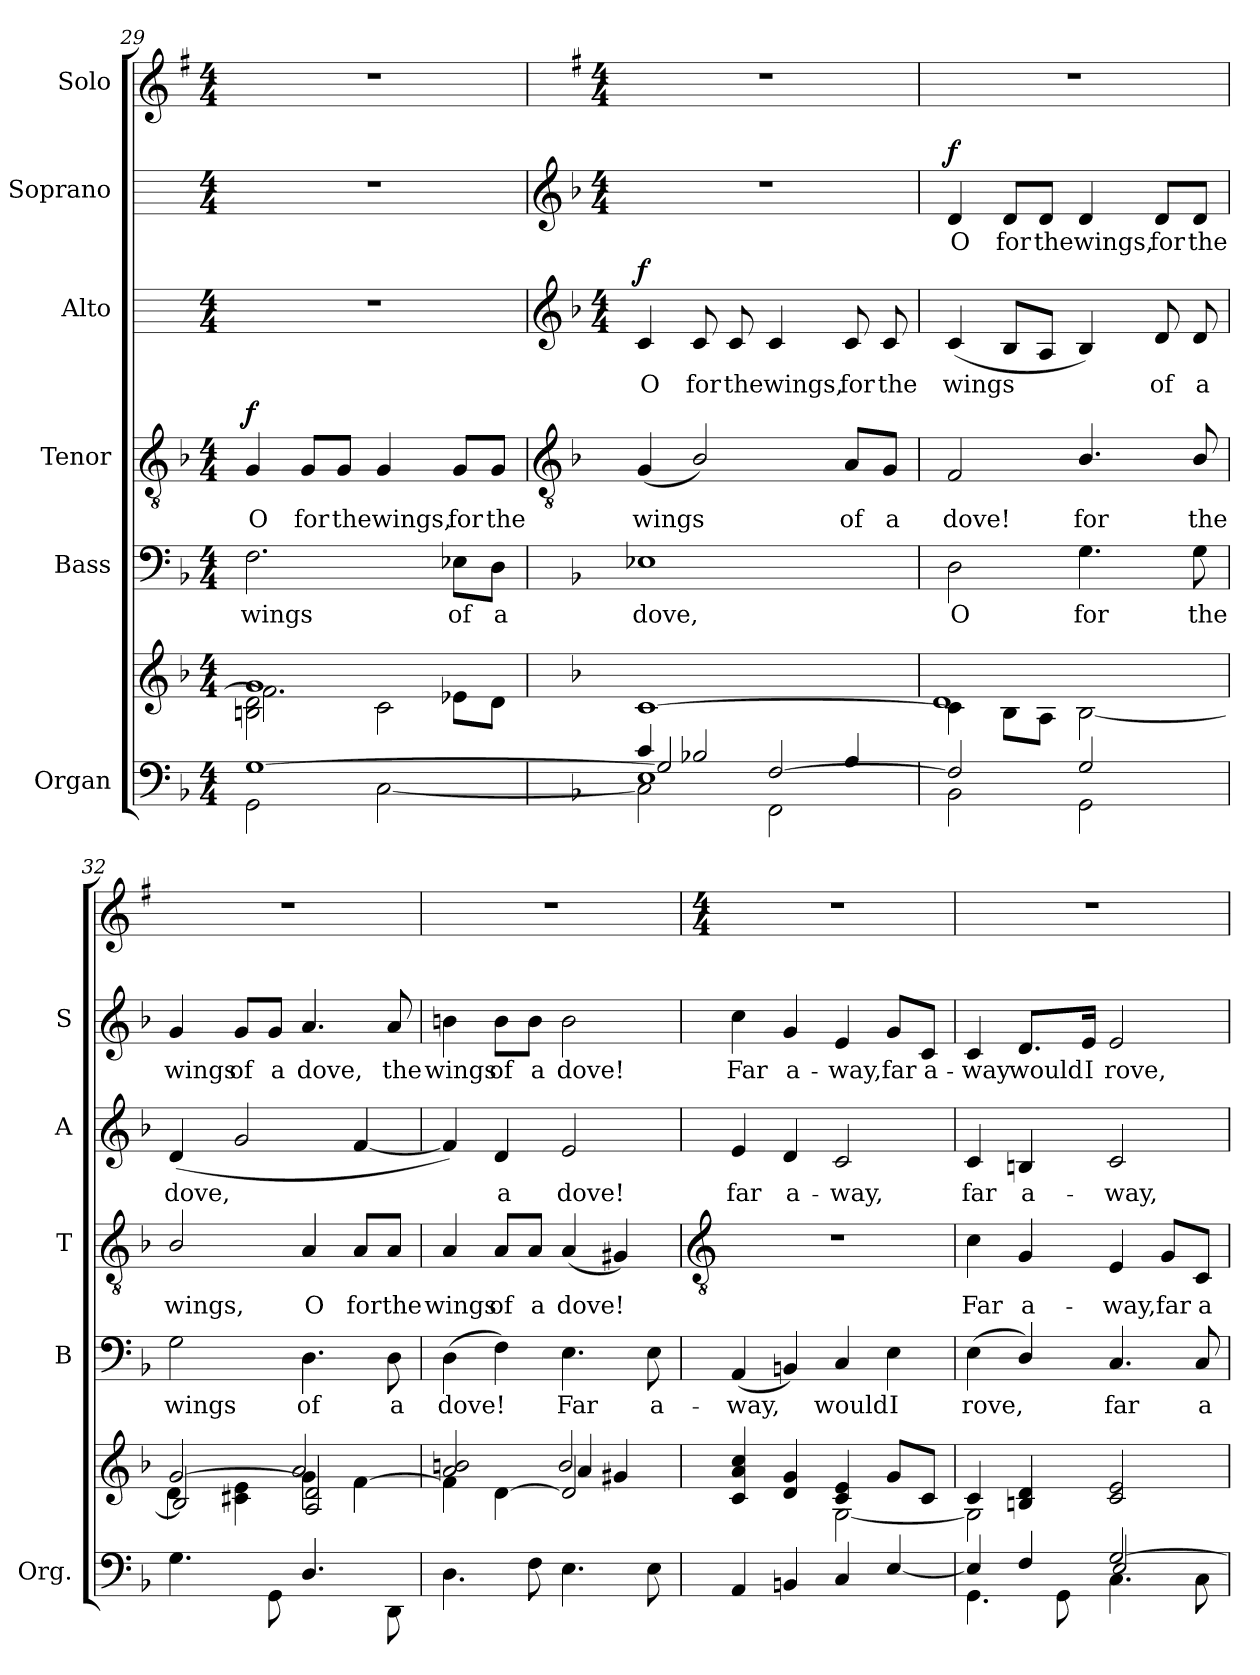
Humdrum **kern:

**kern	**kern	**kern	**text	**kern	**text	**dynam	**kern	**text	**dynam	**kern	**text	**dynam	**kern
*part6	*part6	*part5	*part5	*part4	*part4	*part4	*part3	*part3	*part3	*part2	*part2	*part2	*part1
*staff7	*staff6	*staff5	*staff5	*staff4	*staff4	*staff4	*staff3	*staff3	*staff3	*staff2	*staff2	*staff2	*staff1
*I"Organ	*	*I"Bass	*	*I"Tenor	*	*	*I"Alto	*	*	*I"Soprano	*	*	*I"Solo
*I'Org.	*	*I'B	*	*I'T	*	*	*I'A	*	*	*I'S	*	*	*
*clefF4	*clefG2	*clefF4	*	*clefGv2	*	*	*	*	*	*	*	*	*clefG2
*	*	*	*	*	*	*	*	*	*	*	*	*	*ITrd1c2
*k[b-]	*k[b-]	*k[b-]	*	*k[b-]	*	*	*	*	*	*	*	*	*k[b-]
*F:	*F:	*F:	*	*F:	*	*	*	*	*	*	*	*	*F:
*M4/4	*M4/4	*M4/4	*	*M4/4	*	*	*M4/4	*	*	*M4/4	*	*	*M4/4
=29	=29	=29	=29	=29	=29	=29	=29	=29	=29	=29	=29	=29	=29
*^	*^	*	*	*	*	*	*	*	*	*	*	*	*
*	*	*	*^	*	*	*	*	*	*	*	*	*	*	*	*
!	!	!	!	!	!	!LO:LY:b	!	!LO:LY:b	!LO:DY:b	!	!	!	!	!	!	!
[1G/	2GG\	1g/	2.f]	2Bn\ 2d\	2.F	wings	4G	O	f	1r	.	.	1r	.	.	1r
!	!	!	!	!	!	!	!	!LO:LY:b	!	!	!	!	!	!	!	!
.	.	.	.	.	.	.	8G/L	for	.	.	.	.	.	.	.	.
!	!	!	!	!	!	!	!	!LO:LY:b	!	!	!	!	!	!	!	!
.	.	.	.	.	.	.	8G/J	the	.	.	.	.	.	.	.	.
!	!	!	!	!	!	!	!	!LO:LY:b	!	!	!	!	!	!	!	!
.	[2C\	.	.	2c\	.	.	4G	wings,	.	.	.	.	.	.	.	.
!	!	!	!	!	!	!LO:LY:b	!	!LO:LY:b	!	!	!	!	!	!	!	!
.	.	.	8e-XL	.	8E-X\L	of	8G/L	for	.	.	.	.	.	.	.	.
!	!	!	!	!	!	!LO:LY:b	!	!LO:LY:b	!	!	!	!	!	!	!	!
.	.	.	8dJ	.	8D\J	a	8G/J	the	.	.	.	.	.	.	.	.
*v	*v	*	*	*	*	*	*	*	*	*	*	*	*	*	*	*
*	*v	*v	*v	*	*	*	*	*	*	*	*	*	*	*	*
!!LO:LB:g=z
=30	=30	=30	=30	=30	=30	=30	=30	=30	=30	=30	=30	=30	=30
*	*	*	*	*clefGv2	*	*	*clefG2	*	*	*clefG2	*	*	*
*	*	*	*	*	*	*	*k[b-]	*	*	*k[b-]	*	*	*
*	*	*	*	*	*	*	*F:	*	*	*F:	*	*	*
*	*	*	*	*	*	*	*M4/4	*	*	*M4/4	*	*	*M4/4
*^	*^	*	*	*	*	*	*	*	*	*	*	*	*
*	*^	*	*	*	*	*	*	*	*	*	*	*	*	*	*
*	*	*^	*	*	*	*	*	*	*	*	*	*	*	*	*	*
!	!	!	!	!	!	!	!LO:LY:b	!	!LO:LY:b	!	!	!LO:LY:b	!LO:DY:b	!	!	!	!
*	*	*	*	*v	*v	*	*	*	*	*	*	*	*	*	*	*	*
1E/	4c/	2G]	2C\]	[1c\	1E-X	dove,	(<4G	wings	.	4c	O	f	1r	.	.	1r
!	!	!	!	!	!	!	!	!	!	!	!LO:LY:b	!	!	!	!	!
.	2B-X/	.	.	.	.	.	2B-/)	.	.	8c	for	.	.	.	.	.
!	!	!	!	!	!	!	!	!	!	!	!LO:LY:b	!	!	!	!	!
.	.	.	.	.	.	.	.	.	.	8c	the	.	.	.	.	.
!	!	!	!	!	!	!	!	!	!	!	!LO:LY:b	!	!	!	!	!
.	.	[2F	2FF\	.	.	.	.	.	.	4c	wings,	.	.	.	.	.
!	!	!	!	!	!	!	!	!LO:LY:b	!	!	!LO:LY:b	!	!	!	!	!
.	4A/	.	.	.	.	.	8A/L	of	.	8c	for	.	.	.	.	.
!	!	!	!	!	!	!	!	!LO:LY:b	!	!	!LO:LY:b	!	!	!	!	!
.	.	.	.	.	.	.	8G/J	a	.	8c	the	.	.	.	.	.
*	*v	*v	*v	*	*	*	*	*	*	*	*	*	*	*	*	*
=31	=31	=31	=31	=31	=31	=31	=31	=31	=31	=31	=31	=31	=31	=31
*	*	*^	*	*	*	*	*	*	*	*	*	*	*	*
*	*	*	*^	*	*	*	*	*	*	*	*	*	*	*	*
!	!	!	!	!	!	!LO:LY:b	!	!LO:LY:b	!	!	!LO:LY:b	!	!	!LO:LY:b	!LO:DY:b	!
2F]	2BB-\	1ryy	4c\]	1d	2D	O	2F	dove!	.	(<4c	wings	.	4d	O	f	1r
!	!	!	!	!	!	!	!	!	!	!	!	!	!	!LO:LY:b	!	!
.	.	.	8B-\L	.	.	.	.	.	.	8B-L	.	.	8d/L	for	.	.
!	!	!	!	!	!	!	!	!	!	!	!	!	!	!LO:LY:b	!	!
.	.	.	8A\J	.	.	.	.	.	.	8AJ	.	.	8d/J	the	.	.
!	!	!	!	!	!	!LO:LY:b	!	!LO:LY:b	!	!	!	!	!	!LO:LY:b	!	!
2G	2GG\	.	[2B-\	.	4.G	for	4.B-/	for	.	4B-)	.	.	4d	wings,	.	.
!	!	!	!	!	!	!	!	!	!	!	!LO:LY:b	!	!	!LO:LY:b	!	!
.	.	.	.	.	.	.	.	.	.	8d	of	.	8d/L	for	.	.
!	!	!	!	!	!	!LO:LY:b	!	!LO:LY:b	!	!	!LO:LY:b	!	!	!LO:LY:b	!	!
.	.	.	.	.	8G	the	8B-/	the	.	8d	a	.	8d/J	the	.	.
=32	=32	=32	=32	=32	=32	=32	=32	=32	=32	=32	=32	=32	=32	=32	=32	=32
!	!	!	!	!	!	!LO:LY:b	!	!LO:LY:b	!	!	!LO:LY:b	!	!	!LO:LY:b	!	!
1ryy	4.G	[2g/	2B-/]	4d\	2G	wings	2B-/	wings,	.	(<4d	dove,	.	4g	wings	.	1r
!	!	!	!	!	!	!	!	!	!	!	!	!	!	!LO:LY:b	!	!
.	.	.	.	4c#X\ 4e\	.	.	.	.	.	2g	.	.	8g/L	of	.	.
!	!	!	!	!	!	!	!	!	!	!	!	!	!	!LO:LY:b	!	!
.	8GG	.	.	.	.	.	.	.	.	.	.	.	8g/J	a	.	.
!	!	!	!	!	!	!LO:LY:b	!	!LO:LY:b	!	!	!	!	!	!LO:LY:b	!	!
.	4.D/	4g\]	2a/	2A/ 2d/	4.D	of	4A/	O	.	.	.	.	4.a	dove,	.	.
!	!	!	!	!	!	!	!	!LO:LY:b	!	!	!	!	!	!	!	!
.	.	[4f\	.	.	.	.	8A/L	for	.	[4f	.	.	.	.	.	.
!	!	!	!	!	!	!LO:LY:b	!	!LO:LY:b	!	!	!	!	!	!LO:LY:b	!	!
.	8DD	.	.	.	8D	a	8A/J	the	.	.	.	.	8a	the	.	.
=33	=33	=33	=33	=33	=33	=33	=33	=33	=33	=33	=33	=33	=33	=33	=33	=33
!	!	!	!	!	!	!LO:LY:b	!	!LO:LY:b	!	!	!	!	!	!LO:LY:b	!	!
1ryy	4.D	4f\]	2a/ 2bn/	2ryy	(>4D	dove!	4A/	wings	.	4f])	.	.	4bn	wings	.	1r
!	!	!	!	!	!	!	!	!LO:LY:b	!	!	!LO:LY:b	!	!	!LO:LY:b	!	!
.	.	[4d\	.	.	4F)	.	8A/L	of	.	4d	a	.	8b\L	of	.	.
!	!	!	!	!	!	!	!	!LO:LY:b	!	!	!	!	!	!LO:LY:b	!	!
.	8F	.	.	.	.	.	8A/J	a	.	.	.	.	8b\J	a	.	.
!	!	!	!	!	!	!LO:LY:b	!	!LO:LY:b	!	!	!LO:LY:b	!	!	!LO:LY:b	!	!
.	4.E	2d/]	2b/	4a	4.E	Far	(<4A/	dove!	.	2e	dove!	.	2b	dove!	.	.
.	.	.	.	4g#X/	.	.	4G#X)	.	.	.	.	.	.	.	.	.
!	!	!	!	!	!	!LO:LY:b	!	!	!	!	!	!	!	!	!	!
.	8E	.	.	.	8E	a-	.	.	.	.	.	.	.	.	.	.
*	*	*v	*v	*v	*	*	*	*	*	*	*	*	*	*	*	*
!!LO:LB:g=z
=34	=34	=34	=34	=34	=34	=34	=34	=34	=34	=34	=34	=34	=34	=34
*	*	*	*	*	*clefGv2	*	*	*	*	*	*	*	*	*
*	*	*	*	*	*	*	*	*	*	*	*	*	*	*M4/4
*	*	*^	*	*	*	*	*	*	*	*	*	*	*	*
!	!	!	!	!	!LO:LY:b	!	!	!	!	!LO:LY:b	!	!	!LO:LY:b	!	!
2ryy	4AA	4c/ 4a/ 4cc/	2ryy	(<4AA	-way,	1r	.	.	4e	far	.	4cc	Far	.	1r
!	!	!	!	!	!	!	!	!	!	!LO:LY:b	!	!	!LO:LY:b	!	!
.	4BBn	4d/ 4g/	.	4BBn)	.	.	.	.	4d	a-	.	4g	a-	.	.
!	!	!	!	!	!LO:LY:b	!	!	!	!	!LO:LY:b	!	!	!LO:LY:b	!	!
4ryy	4C	4c/ 4e/	[2G\	4C	would	.	.	.	2c	-way,	.	4e	-way,	.	.
!	!	!	!	!	!LO:LY:b	!	!	!	!	!	!	!	!LO:LY:b	!	!
[4E/	4ryy	8g/L	.	4E	I	.	.	.	.	.	.	8g/L	far	.	.
!	!	!	!	!	!	!	!	!	!	!	!	!	!LO:LY:b	!	!
.	.	8c/J	.	.	.	.	.	.	.	.	.	8c/J	a-	.	.
=35	=35	=35	=35	=35	=35	=35	=35	=35	=35	=35	=35	=35	=35	=35	=35
*	*^	*	*	*	*	*	*	*	*	*	*	*	*	*	*
!	!	!	!	!	!	!LO:LY:b	!	!LO:LY:b	!	!	!LO:LY:b	!	!	!LO:LY:b	!	!
2ryy	4E/]	4.GG\	4c/	2G\]	(<4E	rove,	4c	Far	.	4c	far	.	4c	-way	.	1r
!	!	!	!	!	!	!	!	!LO:LY:b	!	!	!LO:LY:b	!	!	!LO:LY:b	!	!
.	4F/	.	4Bn/ 4d/	.	4D/)	.	4G	a-	.	4Bn	a-	.	8.d/L	would	.	.
.	.	8GG\	.	.	.	.	.	.	.	.	.	.	.	.	.	.
!	!	!	!	!	!	!	!	!	!	!	!	!	!	!LO:LY:b	!	!
.	.	.	.	.	.	.	.	.	.	.	.	.	16e/Jk	I	.	.
!	!	!	!	!	!	!LO:LY:b	!	!LO:LY:b	!	!	!LO:LY:b	!	!	!LO:LY:b	!	!
[2G/	2E/	4.C\	2c/ 2e/	2ryy	4.C/	far	4E	-way,	.	2c	-way,	.	2e	rove,	.	.
!	!	!	!	!	!	!	!	!LO:LY:b	!	!	!	!	!	!	!	!
.	.	.	.	.	.	.	8G/L	far	.	.	.	.	.	.	.	.
!	!	!	!	!	!	!LO:LY:b	!	!LO:LY:b	!	!	!	!	!	!	!	!
.	.	8C\	.	.	8C/	a-	8C/J	a-	.	.	.	.	.	.	.	.
*v	*v	*v	*	*	*	*	*	*	*	*	*	*	*	*	*	*
*	*v	*v	*	*	*	*	*	*	*	*	*	*	*	*
=	=	=	=	=	=	=	=	=	=	=	=	=	=
*-	*-	*-	*-	*-	*-	*-	*-	*-	*-	*-	*-	*-	*-
